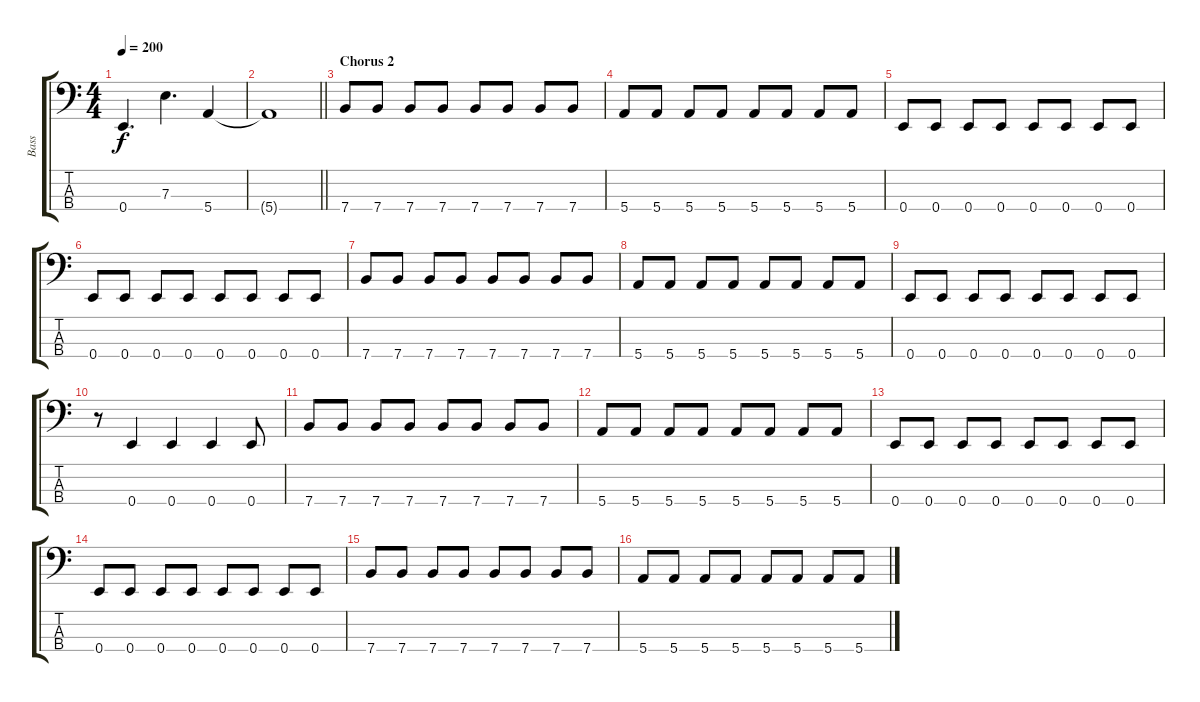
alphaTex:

\track ("Bass" "Bass") {instrument electricbasspick}
\staff {score tabs}
\tuning (G2 D2 A1 E1) {hide}
\ts (4 4)
\tempo 200
\clef f4
\ks c
0.4.4{d dy f} 7.3.4{d} 5.4.4 |
\barLineRight lightlight
5.4{t}.1 |
\section ("" "Chorus 2")
7.4.8 7.4.8 7.4.8 7.4.8 7.4.8 7.4.8 7.4.8 7.4.8 |
5.4.8 5.4.8 5.4.8 5.4.8 5.4.8 5.4.8 5.4.8 5.4.8 |
0.4.8 0.4.8 0.4.8 0.4.8 0.4.8 0.4.8 0.4.8 0.4.8 |
0.4.8 0.4.8 0.4.8 0.4.8 0.4.8 0.4.8 0.4.8 0.4.8 |
7.4.8 7.4.8 7.4.8 7.4.8 7.4.8 7.4.8 7.4.8 7.4.8 |
5.4.8 5.4.8 5.4.8 5.4.8 5.4.8 5.4.8 5.4.8 5.4.8 |
0.4.8 0.4.8 0.4.8 0.4.8 0.4.8 0.4.8 0.4.8 0.4.8 |
r.8 0.4.4 0.4.4 0.4.4 0.4.8 |
7.4.8 7.4.8 7.4.8 7.4.8 7.4.8 7.4.8 7.4.8 7.4.8 |
5.4.8 5.4.8 5.4.8 5.4.8 5.4.8 5.4.8 5.4.8 5.4.8 |
0.4.8 0.4.8 0.4.8 0.4.8 0.4.8 0.4.8 0.4.8 0.4.8 |
0.4.8 0.4.8 0.4.8 0.4.8 0.4.8 0.4.8 0.4.8 0.4.8 |
7.4.8 7.4.8 7.4.8 7.4.8 7.4.8 7.4.8 7.4.8 7.4.8 |
5.4.8 5.4.8 5.4.8 5.4.8 5.4.8 5.4.8 5.4.8 5.4.8
